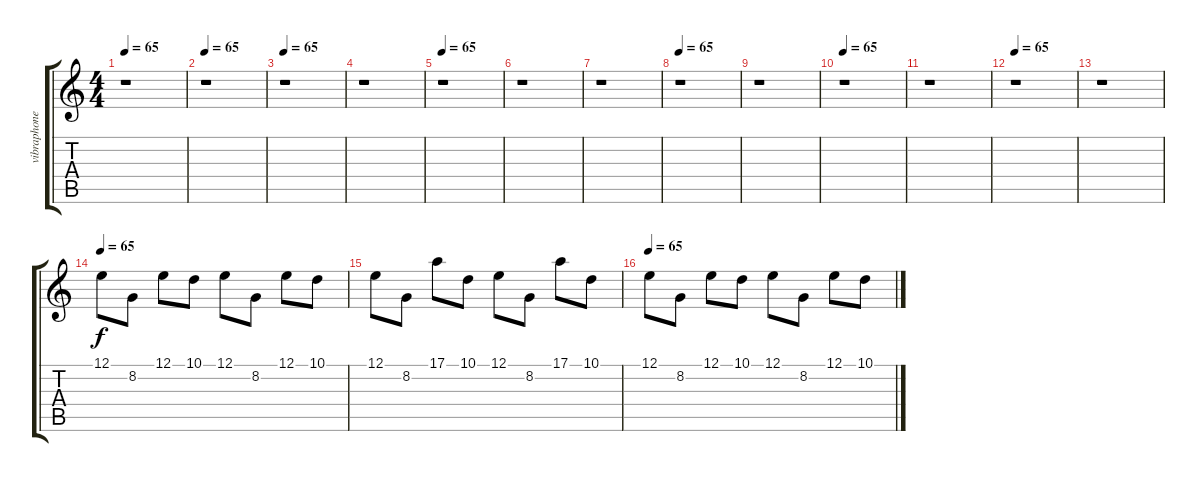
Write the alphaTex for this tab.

\track ("vibraphone" "vibraphone") {instrument vibraphone}
\staff {score tabs}
\tuning (E4 B3 G3 D3 A2 E2) {hide}
\ts (4 4)
\tempo 65
\clef g2
\ks c
r.1{dy f} |
\tempo 65
r.1 |
\tempo 65
r.1 |
r.1 |
\tempo 65
r.1 |
r.1 |
r.1 |
\tempo 65
r.1 |
r.1 |
\tempo 65
r.1 |
r.1 |
\tempo 65
r.1 |
r.1 |
\tempo 65
12.1.8 8.2.8 12.1.8 10.1.8 12.1.8 8.2.8 12.1.8 10.1.8 |
12.1.8 8.2.8 17.1.8 10.1.8 12.1.8 8.2.8 17.1.8 10.1.8 |
\tempo 65
12.1.8 8.2.8 12.1.8 10.1.8 12.1.8 8.2.8 12.1.8 10.1.8
